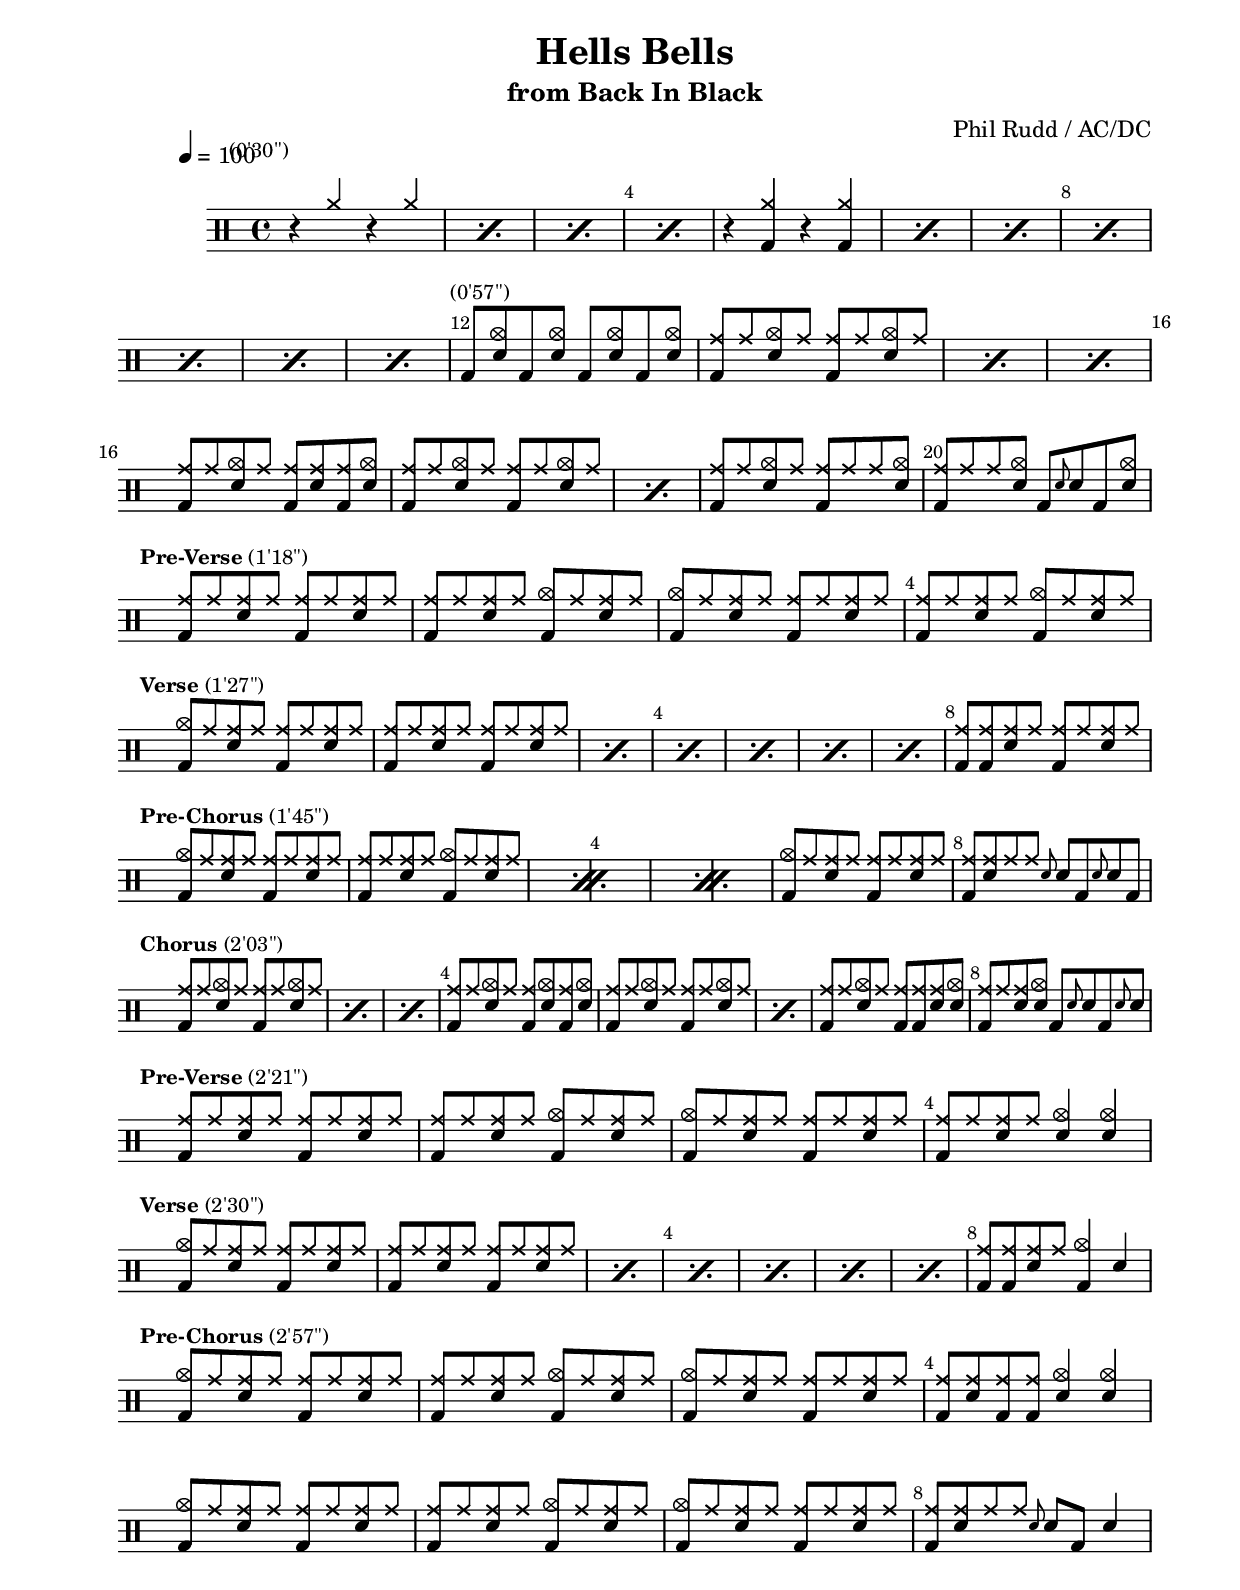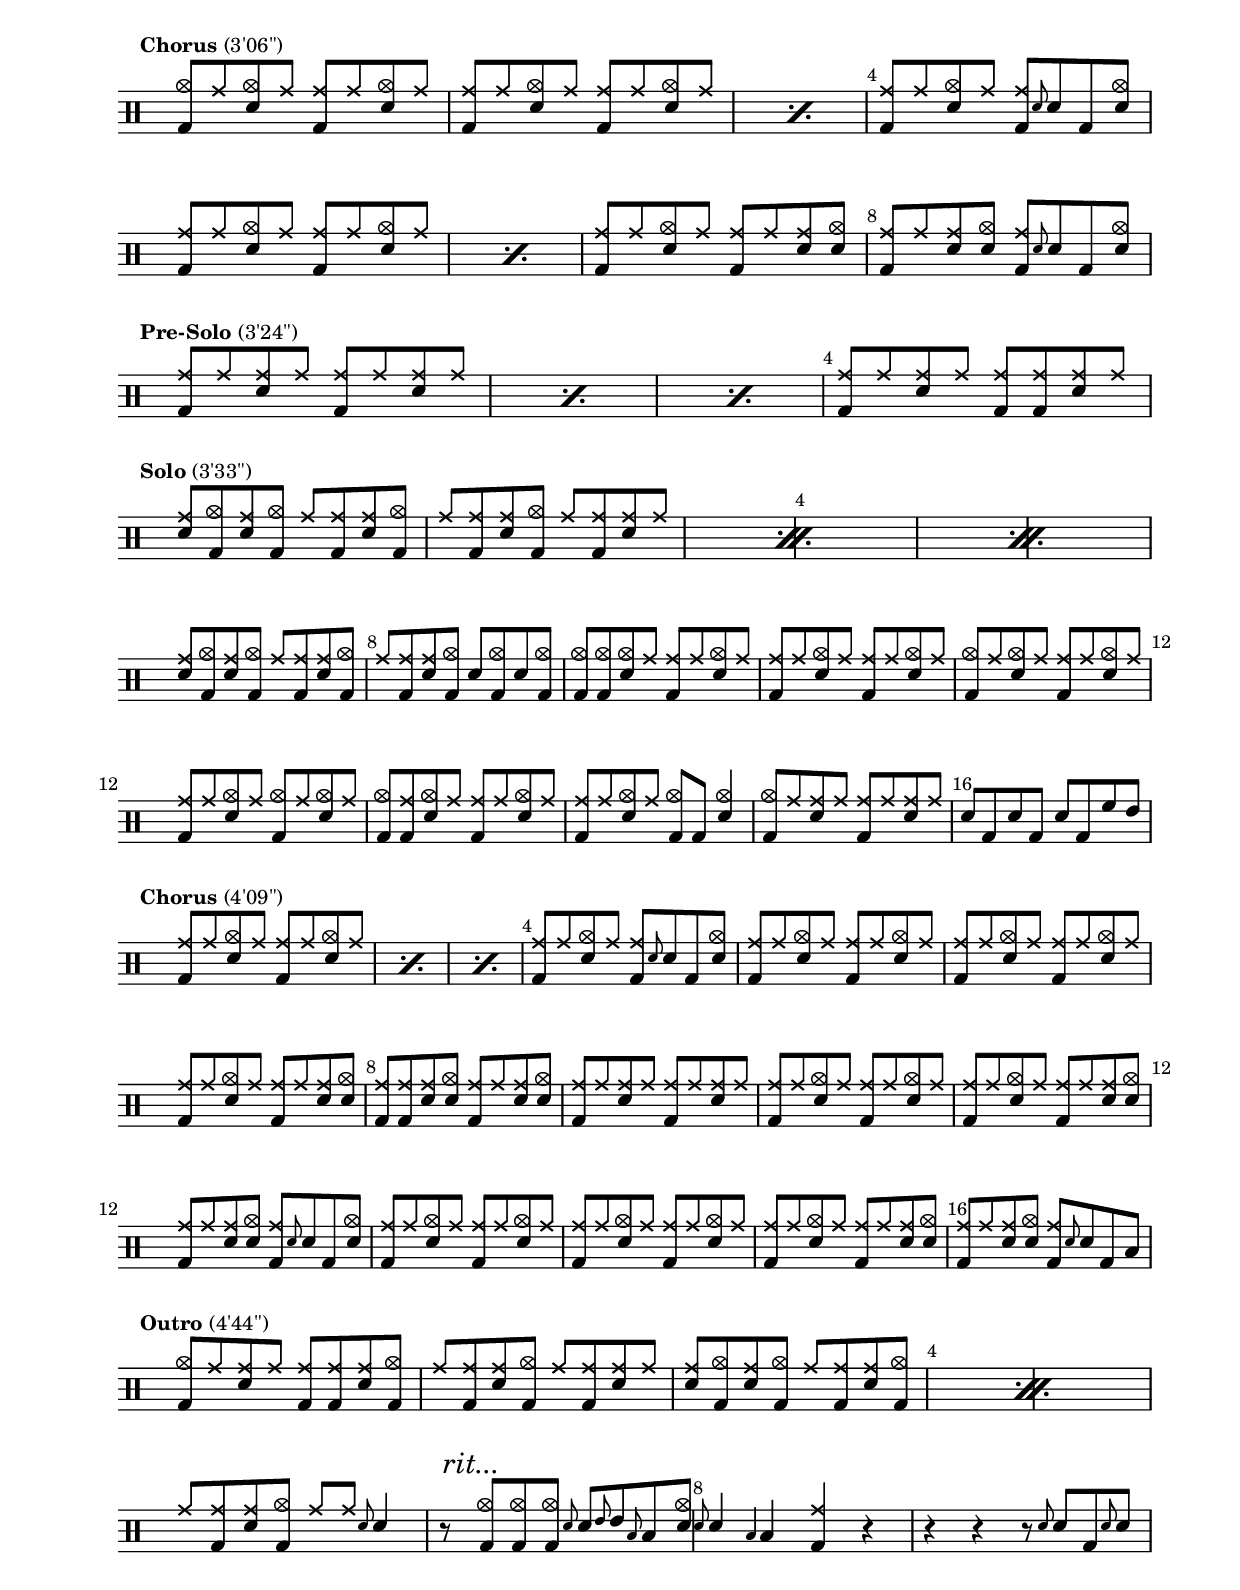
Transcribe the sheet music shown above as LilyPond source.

% Transcribed by Ian Campbell

\header {
	title = "Hells Bells"
	subtitle = "from Back In Black"
	composer = "Phil Rudd / AC/DC"
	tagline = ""
}

\include "preamble.ly"

\paper {
        ragged-last-bottom = #f
}

\score {
  \new DrumStaff \with {
    \consists "Parenthesis_engraver"
  }
  \drummode {
	\stemUp

	\scorePreamble
	\tempo 4=100
	     
	\songbreak "" "(0'30\")" % A
	\startBarNumbering
	\repeat percent 4 { r4 cymr4 r4 cymr4 | }
	\repeat percent 7 { r4 <<cymr4 bd>> r4 <<cymr4 bd>> | }
	\songbreak "" "(0'57\")"
	bd8 <<cymc8 sn>> bd8 <<cymc8 sn>> bd8 <<cymc8 sn>> bd8 <<cymc8 sn>> |

	\repeat percent 3 { <<hh8 bd>> hh8 <<cymc8 sn>> hh8 <<hh8 bd>> hh8 <<cymc8 sn>> hh8 | }
	<<hh8 bd>> hh8 <<cymc8 sn>> hh8	<<hh8 bd>> <<hh8 sn>> <<hh8 bd>> <<cymc8 sn>> |

	\repeat percent 2 { <<hh8 bd>> hh8 <<cymc8 sn>> hh8 <<hh8 bd>> hh8 <<cymc8 sn>> hh8 | }
	<<hh8 bd>> hh8 <<cymc8 sn>> hh8	<<hh8 bd>> hh8 hh8 <<cymc8 sn>> |
	<<hh8 bd>> hh8 hh8 <<cymc8 sn>> bd8 \flam sn sn8 bd8 <<cymc8 sn>> |

	\break
	\songbreak "Pre-Verse" "(1'18\")" % B
	\startBarNumbering
	<<hh8 bd>> hh8 <<hh8 sn>> hh8 <<hh8 bd>> hh8 <<hh8 sn>> hh8 |
	<<hh8 bd>> hh8 <<hh8 sn>> hh8 <<cymc8 bd>> hh8 <<hh8 sn>> hh8 |
	<<cymc8 bd>> hh8 <<hh8 sn>> hh8 <<hh8 bd>> hh8 <<hh8 sn>> hh8 |
	<<hh8 bd>> hh8 <<hh8 sn>> hh8 <<cymc8 bd>> hh8 <<hh8 sn>> hh8 |

	\break
	\songbreak "Verse" "(1'27\")" % C
	\startBarNumbering
	<<cymc8 bd>> hh8 <<hh8 sn>> hh8 <<hh8 bd>> hh8 <<hh8 sn>> hh8 |
	\repeat percent 6 { <<hh8 bd>> hh8 <<hh8 sn>> hh8 <<hh8 bd>> hh8 <<hh8 sn>> hh8 | }
	<<hh8 bd>> <<hh8 bd>> <<hh8 sn>> hh8 <<hh8 bd>> hh8 <<hh8 sn>> hh8 |

	\break
	\songbreak "Pre-Chorus" "(1'45\")" % D
	\startBarNumbering
	\repeat percent 3 { 
	<<cymc8 bd>> hh8 <<hh8 sn>> hh8 <<hh8 bd>> hh8 <<hh8 sn>> hh8 |
	<<hh8 bd>> hh8 <<hh8 sn>> hh8 <<cymc8 bd>> hh8 <<hh8 sn>> hh8 | }

	<<cymc8 bd>> hh8 <<hh8 sn>> hh8 <<hh8 bd>> hh8 <<hh8 sn>> hh8 |
	<<hh8 bd>> <<hh8 sn>> hh8 hh8 \flam sn sn8 bd8 \flam sn sn8 bd8 |

	\break
	\songbreak "Chorus" "(2'03\")" % E
	\startBarNumbering
	\repeat percent 3 { <<hh8 bd>> hh8 <<cymc8 sn>> hh8 <<hh8 bd>> hh8 <<cymc8 sn>> hh8 | }
	 <<hh8 bd>> hh8 <<cymc8 sn>> hh8 <<hh8 bd>> <<cymc8 sn>> <<hh8 bd>> <<cymc8 sn>> |

	\repeat percent 2 { <<hh8 bd>> hh8 <<cymc8 sn>> hh8 <<hh8 bd>> hh8 <<cymc8 sn>> hh8 | }
	<<hh8 bd>> hh8 <<cymc8 sn>> hh8	<<hh8 bd>> <<hh8 bd>> <<hh8 sn>> <<cymc8 sn>> |
	<<hh8 bd>> hh8 <<hh8 sn>> <<cymc8 sn>> bd \flam sn sn8 bd8 \flam sn sn8 |

	\break
	\songbreak "Pre-Verse" "(2'21\")" % F
	\startBarNumbering
	<<hh8 bd>> hh8 <<hh8 sn>> hh8 <<hh8 bd>> hh8 <<hh8 sn>> hh8 |
	<<hh8 bd>> hh8 <<hh8 sn>> hh8 <<cymc8 bd>> hh8 <<hh8 sn>> hh8 |
	<<cymc8 bd>> hh8 <<hh8 sn>> hh8 <<hh8 bd>> hh8 <<hh8 sn>> hh8 |
	<<hh8 bd>> hh8 <<hh8 sn>> hh8 <<cymc4 sn>> <<cymc4 sn>> |

	\break
	\songbreak "Verse" "(2'30\")" % G
	\startBarNumbering
	<<cymc8 bd>> hh8 <<hh8 sn>> hh8 <<hh8 bd>> hh8 <<hh8 sn>> hh8 |
	\repeat percent 6 { <<hh8 bd>> hh8 <<hh8 sn>> hh8 <<hh8 bd>> hh8 <<hh8 sn>> hh8 | }
	<<hh8 bd>> <<hh8 bd>> <<hh8 sn>> hh8 <<cymc4 bd>> sn4 |

	\break
	\songbreak "Pre-Chorus" "(2'57\")" % H 
	\startBarNumbering
	<<cymc8 bd>> hh8 <<hh8 sn>> hh8 <<hh8 bd>> hh8 <<hh8 sn>> hh8 |
	<<hh8 bd>> hh8 <<hh8 sn>> hh8 <<cymc8 bd>> hh8 <<hh8 sn>> hh8 |
	<<cymc8 bd>> hh8 <<hh8 sn>> hh8 <<hh8 bd>> hh8 <<hh8 sn>> hh8 |
	<<hh8 bd>> <<hh8 sn>> <<hh8 bd>> <<hh8 bd>> <<cymc4 sn>> <<cymc4 sn>> |

	<<cymc8 bd>> hh8 <<hh8 sn>> hh8 <<hh8 bd>> hh8 <<hh8 sn>> hh8 |
	<<hh8 bd>> hh8 <<hh8 sn>> hh8 <<cymc8 bd>> hh8 <<hh8 sn>> hh8 |
	<<cymc8 bd>> hh8 <<hh8 sn>> hh8 <<hh8 bd>> hh8 <<hh8 sn>> hh8 |
	<<hh8 bd>> <<hh8 sn>> hh8 hh8 \flam sn sn8 bd8 sn4 |

	\break
	\songbreak "Chorus" "(3'06\")" % I
	\startBarNumbering
	<<cymc8 bd>> hh8 <<cymc8 sn>> hh8 <<hh8 bd>> hh8 <<cymc8 sn>> hh8 |
	\repeat percent 2 { <<hh8 bd>> hh8 <<cymc8 sn>> hh8 <<hh8 bd>> hh8 <<cymc8 sn>> hh8 | }
	<<hh8 bd>> hh8 <<cymc8 sn>> hh8	<<hh8 bd>> \flam sn sn8 bd8 <<cymc8 sn>> |

	\repeat percent 2 { <<hh8 bd>> hh8 <<cymc8 sn>> hh8 <<hh8 bd>> hh8 <<cymc8 sn>> hh8 | }
	<<hh8 bd>> hh8 <<cymc8 sn>> hh8	<<hh8 bd>> hh8 <<hh8 sn>> <<cymc8 sn>> |
	<<hh8 bd>> hh8 <<hh8 sn>> <<cymc8 sn>> <<hh8 bd>> \flam sn sn8 bd8 <<cymc8 sn>> |

	\break
	\songbreak "Pre-Solo" "(3'24\")" % J
	\startBarNumbering
	\repeat percent 3 { <<hh8 bd>> hh8 <<hh8 sn>> hh8 <<hh8 bd>> hh8 <<hh8 sn>> hh8 | }
	<<hh8 bd>> hh8 <<hh8 sn>> hh8 <<hh8 bd>> <<hh8 bd>> <<hh8 sn>> hh8 |

	\break
	\songbreak "Solo" "(3'33\")" % K
	\startBarNumbering
	\repeat percent 3 {
		<<hh8 sn>> <<cymc8 bd>> <<hh8 sn>> <<cymc8 bd>> hh8 <<hh8 bd>> <<hh8 sn>> <<cymc8 bd>> |
		hh8 <<hh8 bd>> <<hh8 sn>> <<cymc8 bd>> hh8 <<hh8 bd>> <<hh8 sn>> hh8 |
	}
	<<hh8 sn>> <<cymc8 bd>> <<hh8 sn>> <<cymc8 bd>> hh8 <<hh8 bd>> <<hh8 sn>> <<cymc8 bd>> |

	hh8 <<hh8 bd>> <<hh8 sn>> <<cymc8 bd>> sn8 <<cymc8 bd>> sn8 <<cymc8 bd>> |
	<<cymc8 bd>> <<cymc8 bd>> <<cymc8 sn>> hh8 <<hh8 bd>> hh8 <<cymc8 sn>> hh8 |
	<<hh8 bd>> hh8 <<cymc8 sn>> hh8 <<hh8 bd>> hh8 <<cymc8 sn>> hh8 |
	<<cymc8 bd>> hh8 <<cymc8 sn>> hh8 <<hh8 bd>> hh8 <<cymc8 sn>> hh8 |
	<<hh8 bd>> hh8 <<cymc8 sn>> hh8 <<cymc8 bd>> hh8 <<cymc8 sn>> hh8 |
	<<cymc8 bd>> <<hh8 bd>> <<cymc8 sn>> hh8 <<hh8 bd>> hh8 <<cymc8 sn>> hh8 |
	<<hh8 bd>> hh8 <<cymc8 sn>> hh8 <<cymc8 bd>> bd8 <<cymc4 sn>> |
	<<cymc8 bd>> hh8 <<hh8 sn>> hh8 <<hh8 bd>> hh8 <<hh8 sn>> hh8 |
	sn8 bd8 sn8 bd8 sn8 bd8 tommh8 tomml8 |

	\break
	\songbreak "Chorus" "(4'09\")" % L
	\startBarNumbering
	\repeat percent 3 { <<hh8 bd>> hh8 <<cymc8 sn>> hh8 <<hh8 bd>> hh8 <<cymc8 sn>> hh8 | }
	<<hh8 bd>> hh8 <<cymc8 sn>> hh8	<<hh8 bd>> \flam sn sn8 bd <<cymc8 sn>> |

	<<hh8 bd>> hh8 <<cymc8 sn>> hh8	<<hh8 bd>> hh8 <<cymc8 sn>> hh8 |
	<<hh8 bd>> hh8 <<cymc8 sn>> hh8	<<hh8 bd>> hh8 <<cymc8 sn>> hh8 |
	<<hh8 bd>> hh8 <<cymc8 sn>> hh8	<<hh8 bd>> hh8 <<hh8 sn>> <<cymc8 sn>> |
	<<hh8 bd>> <<hh8 bd>> <<hh8 sn>> <<cymc8 sn>> <<hh8 bd>> hh8 <<hh8 sn>> <<cymc8 sn>> |

	<<hh8 bd>> hh8 <<hh8 sn>> hh8 <<hh8 bd>> hh8 <<hh8 sn>> hh8 |
	<<hh8 bd>> hh8 <<cymc8 sn>> hh8 <<hh8 bd>> hh8 <<cymc8 sn>> hh8 |
	<<hh8 bd>> hh8 <<cymc8 sn>> hh8 <<hh8 bd>> hh8 <<hh8 sn>> <<cymc8 sn>> |
	<<hh8 bd>> hh8 <<hh8 sn>> <<cymc8 sn>> <<hh8 bd>> \flam sn sn8 bd8 <<cymc8 sn>> |

	<<hh8 bd>> hh8 <<cymc8 sn>> hh8 <<hh8 bd>> hh8 <<cymc8 sn>> hh8 |
	<<hh8 bd>> hh8 <<cymc8 sn>> hh8 <<hh8 bd>> hh8 <<cymc8 sn>> hh8 |
	<<hh8 bd>> hh8 <<cymc8 sn>> hh8 <<hh8 bd>> hh8 <<hh8 sn>> <<cymc8 sn>> |
	<<hh8 bd>> hh8 <<hh8 sn>> <<cymc8 sn>> <<hh8 bd>> \flam sn sn8 bd8 tomfh8 |

	\break
	\songbreak "Outro" "(4'44\")" % M
	\startBarNumbering
	<<cymc8 bd>> hh8 <<hh8 sn>> hh8 <<hh8 bd>> <<hh8 bd>> <<hh8 sn>> <<cymc8 bd>> |
	\repeat percent 2 {
		hh8 <<hh8 bd>> <<hh8 sn>> <<cymc8 bd>> hh8 <<hh8 bd>> <<hh8 sn>> hh8 | 
		<<hh8 sn>> <<cymc8 bd>> <<hh8 sn>> <<cymc8 bd>> hh8 <<hh8 bd>> <<hh8 sn>> <<cymc8 bd>> |
	}
	hh8 <<hh8 bd>> <<hh8 sn>> <<cymc8 bd>> hh8 hh8 \flam sn sn4 | 

	r8\mark \markup \italic "rit..." <<cymc8 bd>> <<cymc8 bd>> <<cymc8 bd>> \flam sn sn8 \flam tomml tomml8 \flam tomfh tomfh8 <<cymc8 sn>> |
	\flam sn sn4 \flam tomfh tomfh4 <<hh4 bd>> r4 |
	r4 r4 r8 \flam sn sn8 bd8 \flam sn sn8 | 

	}

	\layout { }
	\midi { }
}
